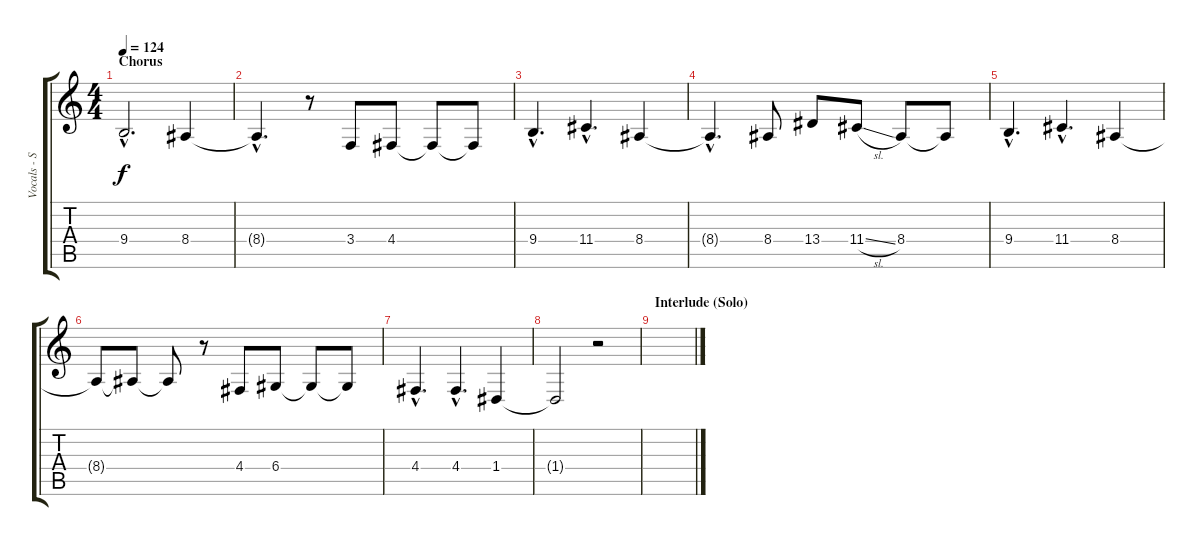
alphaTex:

\track ("Vocals - Shaun Morgan" "Vocals - S") {instrument oboe}
\staff {score tabs}
\tuning (E4 B3 G3 D3 A2 E2) {hide}
\ts (4 4)
\section ("" "Chorus")
\tempo 124
\clef g2
\ks c
9.4{hac}.2{d dy f} 8.4.4 |
8.4{hac t}.4{d} r.8 3.4.8 4.4.8 4.4{t}.8 4.4{t}.8 |
9.4{hac}.4{d} 11.4{hac}.4{d} 8.4.4 |
8.4{hac t}.4{d} 8.4.8 13.4.8 11.4{sl}.8 8.4.8 8.4{t}.8 |
9.4{hac}.4{d} 11.4{hac}.4{d} 8.4.4 |
8.4{t}.8 8.4{t}.8 8.4{t}.8 r.8 4.4.8 6.4.8 6.4{t}.8 6.4{t}.8 |
4.4{hac}.4{d} 4.4{hac}.4{d} 1.4.4 |
1.4{t}.2 r.2 |
\section ("" "Interlude (Solo)")
